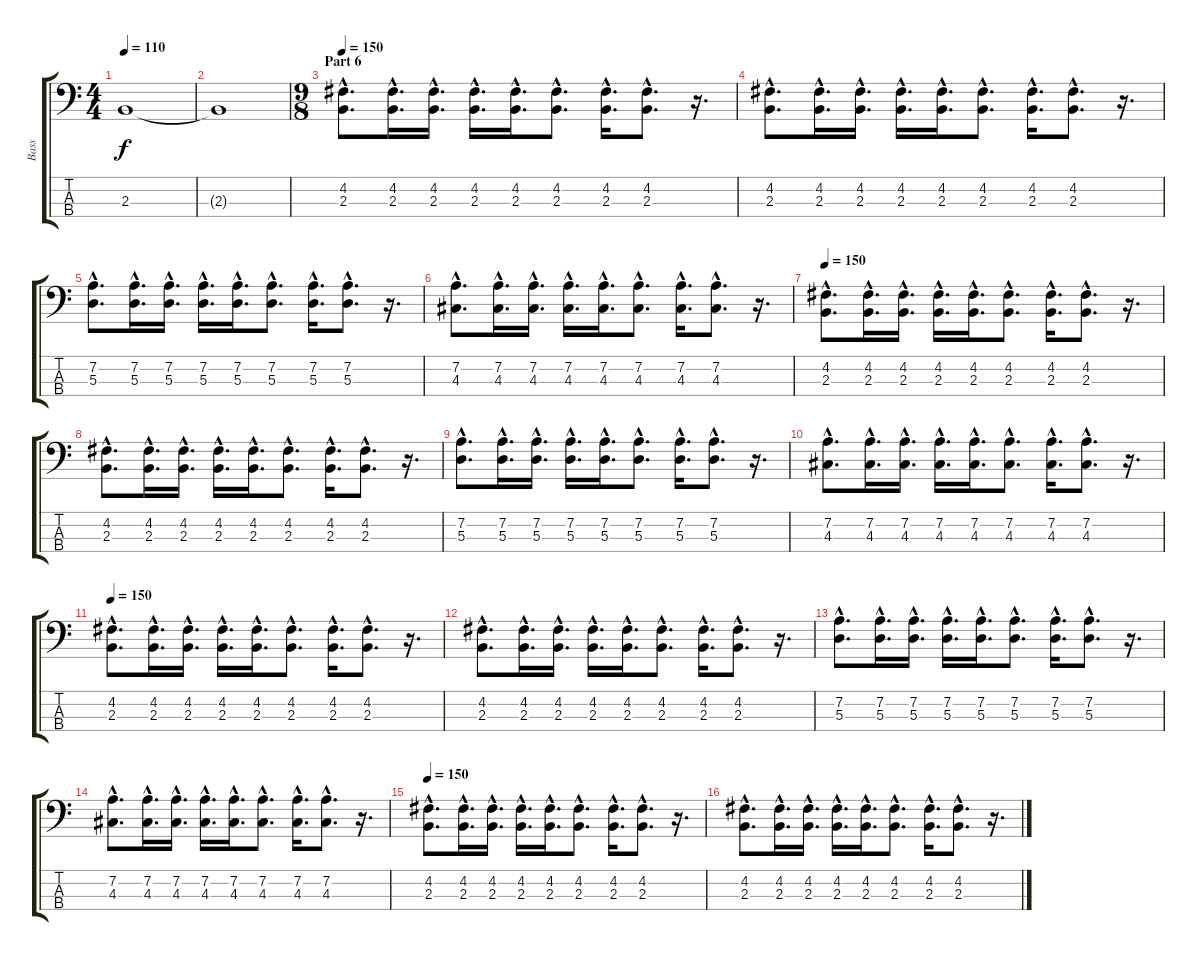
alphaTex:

\track ("Bass" "Bass") {instrument electricbassfinger}
\staff {score tabs}
\tuning (G2 D2 A1 E1) {hide}
\ts (4 4)
\tempo 110
\clef f4
\ks c
2.3.1{dy f} |
2.3{t}.1 |
\ts (9 8)
\section ("" "Part 6")
\tempo 150
(4.2{hac} 2.3{hac}).8{d volume 12} (4.2{hac} 2.3{hac}).16{d} (4.2{hac} 2.3{hac}).16{d} (4.2{hac} 2.3{hac}).16{d} (4.2{hac} 2.3{hac}).16{d} (4.2{hac} 2.3{hac}).8{d} (4.2{hac} 2.3{hac}).16{d} (4.2{hac} 2.3{hac}).8{d} r.16{d} |
(4.2{hac} 2.3{hac}).8{d} (4.2{hac} 2.3{hac}).16{d} (4.2{hac} 2.3{hac}).16{d} (4.2{hac} 2.3{hac}).16{d} (4.2{hac} 2.3{hac}).16{d} (4.2{hac} 2.3{hac}).8{d} (4.2{hac} 2.3{hac}).16{d} (4.2{hac} 2.3{hac}).8{d} r.16{d} |
(7.2{hac} 5.3{hac}).8{d} (7.2{hac} 5.3{hac}).16{d} (7.2{hac} 5.3{hac}).16{d} (7.2{hac} 5.3{hac}).16{d} (7.2{hac} 5.3{hac}).16{d} (7.2{hac} 5.3{hac}).8{d} (7.2{hac} 5.3{hac}).16{d} (7.2{hac} 5.3{hac}).8{d} r.16{d} |
(7.2{hac} 4.3{hac}).8{d} (7.2{hac} 4.3{hac}).16{d} (7.2{hac} 4.3{hac}).16{d} (7.2{hac} 4.3{hac}).16{d} (7.2{hac} 4.3{hac}).16{d} (7.2{hac} 4.3{hac}).8{d} (7.2{hac} 4.3{hac}).16{d} (7.2{hac} 4.3{hac}).8{d} r.16{d} |
\tempo 150
(4.2{hac} 2.3{hac}).8{d} (4.2{hac} 2.3{hac}).16{d} (4.2{hac} 2.3{hac}).16{d} (4.2{hac} 2.3{hac}).16{d} (4.2{hac} 2.3{hac}).16{d} (4.2{hac} 2.3{hac}).8{d} (4.2{hac} 2.3{hac}).16{d} (4.2{hac} 2.3{hac}).8{d} r.16{d} |
(4.2{hac} 2.3{hac}).8{d} (4.2{hac} 2.3{hac}).16{d} (4.2{hac} 2.3{hac}).16{d} (4.2{hac} 2.3{hac}).16{d} (4.2{hac} 2.3{hac}).16{d} (4.2{hac} 2.3{hac}).8{d} (4.2{hac} 2.3{hac}).16{d} (4.2{hac} 2.3{hac}).8{d} r.16{d} |
(7.2{hac} 5.3{hac}).8{d} (7.2{hac} 5.3{hac}).16{d} (7.2{hac} 5.3{hac}).16{d} (7.2{hac} 5.3{hac}).16{d} (7.2{hac} 5.3{hac}).16{d} (7.2{hac} 5.3{hac}).8{d} (7.2{hac} 5.3{hac}).16{d} (7.2{hac} 5.3{hac}).8{d} r.16{d} |
(7.2{hac} 4.3{hac}).8{d} (7.2{hac} 4.3{hac}).16{d} (7.2{hac} 4.3{hac}).16{d} (7.2{hac} 4.3{hac}).16{d} (7.2{hac} 4.3{hac}).16{d} (7.2{hac} 4.3{hac}).8{d} (7.2{hac} 4.3{hac}).16{d} (7.2{hac} 4.3{hac}).8{d} r.16{d} |
\tempo 150
(4.2{hac} 2.3{hac}).8{d} (4.2{hac} 2.3{hac}).16{d} (4.2{hac} 2.3{hac}).16{d} (4.2{hac} 2.3{hac}).16{d} (4.2{hac} 2.3{hac}).16{d} (4.2{hac} 2.3{hac}).8{d} (4.2{hac} 2.3{hac}).16{d} (4.2{hac} 2.3{hac}).8{d} r.16{d} |
(4.2{hac} 2.3{hac}).8{d} (4.2{hac} 2.3{hac}).16{d} (4.2{hac} 2.3{hac}).16{d} (4.2{hac} 2.3{hac}).16{d} (4.2{hac} 2.3{hac}).16{d} (4.2{hac} 2.3{hac}).8{d} (4.2{hac} 2.3{hac}).16{d} (4.2{hac} 2.3{hac}).8{d} r.16{d} |
(7.2{hac} 5.3{hac}).8{d} (7.2{hac} 5.3{hac}).16{d} (7.2{hac} 5.3{hac}).16{d} (7.2{hac} 5.3{hac}).16{d} (7.2{hac} 5.3{hac}).16{d} (7.2{hac} 5.3{hac}).8{d} (7.2{hac} 5.3{hac}).16{d} (7.2{hac} 5.3{hac}).8{d} r.16{d} |
(7.2{hac} 4.3{hac}).8{d} (7.2{hac} 4.3{hac}).16{d} (7.2{hac} 4.3{hac}).16{d} (7.2{hac} 4.3{hac}).16{d} (7.2{hac} 4.3{hac}).16{d} (7.2{hac} 4.3{hac}).8{d} (7.2{hac} 4.3{hac}).16{d} (7.2{hac} 4.3{hac}).8{d} r.16{d} |
\tempo 150
(4.2{hac} 2.3{hac}).8{d} (4.2{hac} 2.3{hac}).16{d} (4.2{hac} 2.3{hac}).16{d} (4.2{hac} 2.3{hac}).16{d} (4.2{hac} 2.3{hac}).16{d} (4.2{hac} 2.3{hac}).8{d} (4.2{hac} 2.3{hac}).16{d} (4.2{hac} 2.3{hac}).8{d} r.16{d} |
(4.2{hac} 2.3{hac}).8{d} (4.2{hac} 2.3{hac}).16{d} (4.2{hac} 2.3{hac}).16{d} (4.2{hac} 2.3{hac}).16{d} (4.2{hac} 2.3{hac}).16{d} (4.2{hac} 2.3{hac}).8{d} (4.2{hac} 2.3{hac}).16{d} (4.2{hac} 2.3{hac}).8{d} r.16{d}
